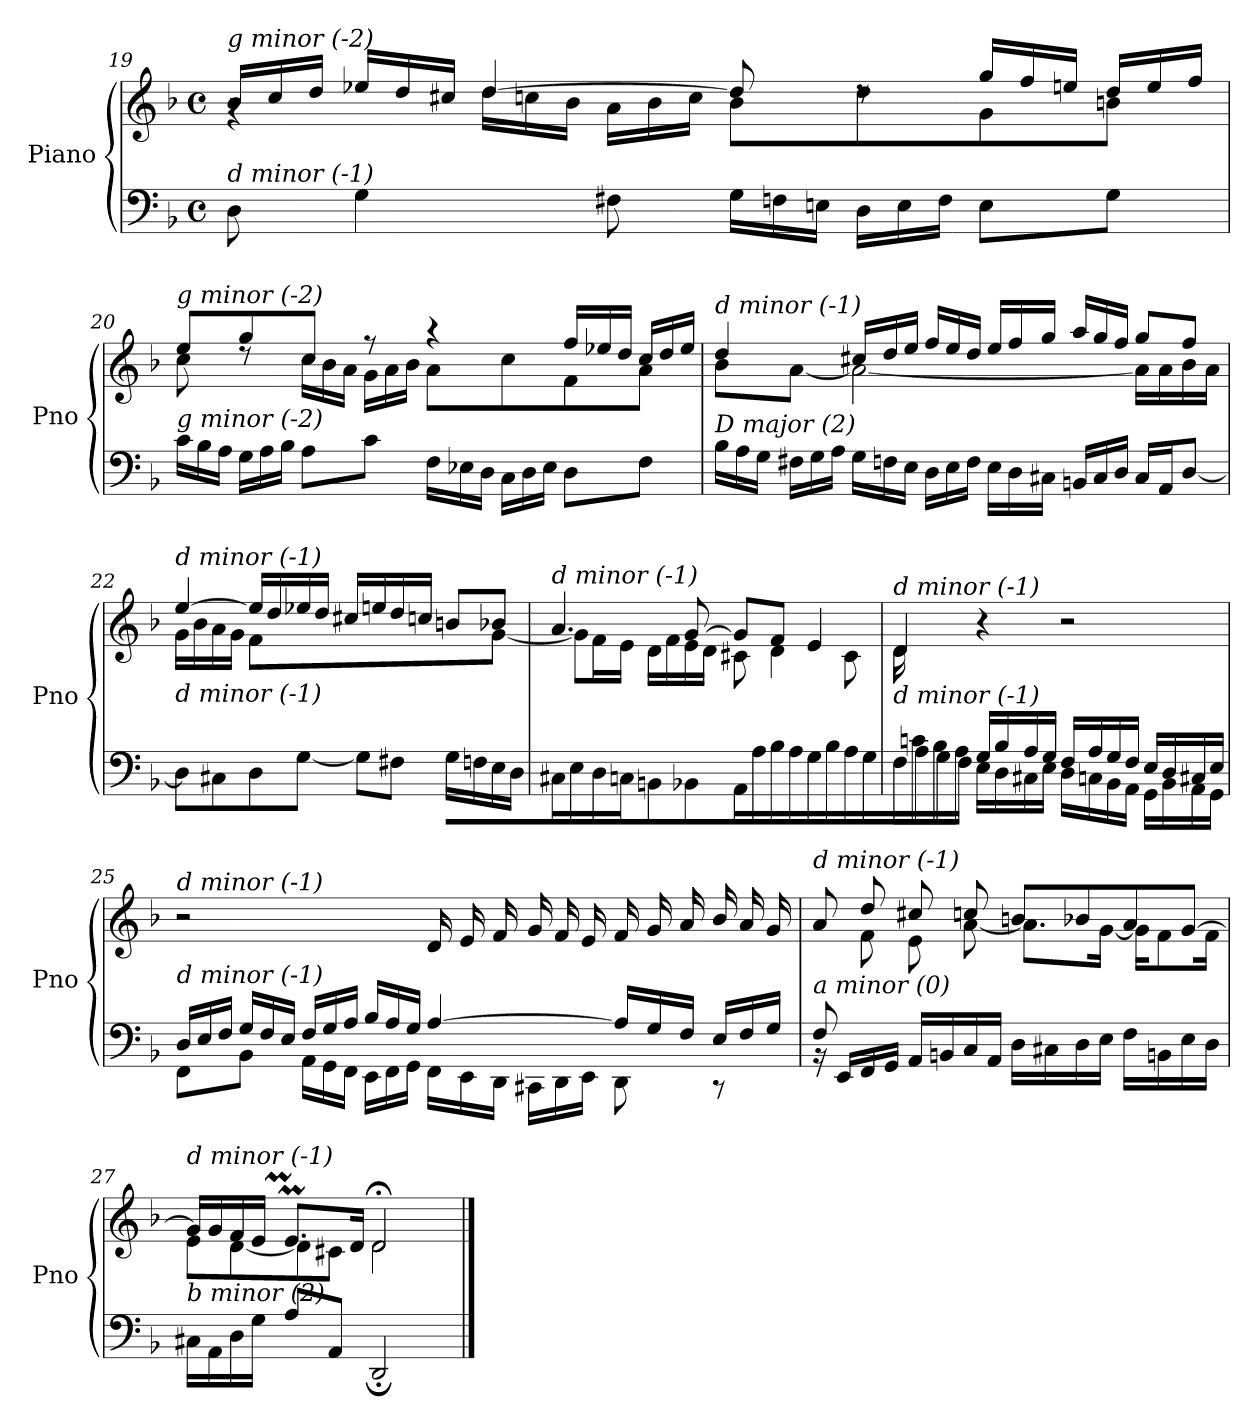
**kern	**kern
*part1	*part1
*staff2	*staff1
*I"Piano	*
*I'Pno	*
*clefF4	*clefG2
*k[b-]	*k[b-]
*M4/4	*M4/4
*met(c)	*met(c)
*	*Xtuplet
=19	=19
*	*^
!	!LO:TX:i:t=g minor (-2)	!
!LO:TX:i:t=d minor (-1)	!	!
8D\	24b-/LL	4rg
.	24cc/	.
.	24dd/JJ	.
4G\	24ee-X/LL	.
.	24dd/	.
.	24cc#Xi/JJ	.
.	[4dd/	24dd\LL
.	.	24ccn\
.	.	24b-\JJ
8F#Xi\	.	24a\LL
.	.	24b-\
.	.	24cc\JJ
*Xtuplet	*	*
24G\LL	8dd/]	8b-\L
24Fn\	.	.
24En\JJ	.	.
24D\LL	8rdd	8dd\
24E\	.	.
24F\JJ	.	.
8E\L	24gg/LL	8g\
.	24ff/	.
.	24een/JJ	.
8G\J	24dd/LL	8bn\J
.	24ee/	.
.	24ff/JJ	.
!!LO:LB:g=z	!!
=20	=20	=20
!	!LO:TX:i:t=g minor (-2)	!
!LO:TX:i:t=g minor (-2)	!	!
24c\LL	8ee/L	8cc\
24B-\	.	.
24A\JJ	.	.
24G\LL	8gg/	8rdd
24A\	.	.
24B-\JJ	.	.
8A\L	8cc/J	24cc\LL
.	.	24b-\
.	.	24a\JJ
8c\J	8r	24g\LL
.	.	24a\
.	.	24b-\JJ
24F\LL	4r	8a\L
24E-X\	.	.
24D\JJ	.	.
24C\LL	.	8cc\
24D\	.	.
24E-\JJ	.	.
8D\L	24ff/LL	8f\
.	24ee-X/	.
.	24dd/JJ	.
8F\J	24cc/LL	8a\J
.	24dd/	.
.	24ee-/JJ	.
=21	=21	=21
!	!LO:TX:i:t=d minor (-1)	!
!LO:TX:i:t=D major (2)	!	!
24B-\LL	4dd/	8b-\L
24A\	.	.
24G\JJ	.	.
24F#X\LL	.	[8a\J
24G\	.	.
24A\JJ	.	.
24G\LL	24cc#X/LL	2a\_
24Fn\	24dd/	.
24E\JJ	24ee/JJ	.
24D\LL	24ff/LL	.
24E\	24ee/	.
24F\JJ	24dd/JJ	.
24E\LL	24ee/LL	.
24D\	24ff/	.
24C#X\JJ	24gg/JJ	.
24BBn/LL	24aa/LL	.
24C#/	24gg/	.
24D/JJ	24ff/JJ	.
16C#/LL	8gg/L	16a\LL]
16AA/J	.	16a\
[8D/J	8ff/J	16b-\
.	.	16a\JJ
!!LO:LB:g=z	!!
=22	=22	=22
*^	*	*
!	!	!LO:TX:i:t=d minor (-1)	!
!LO:TX:i:t=d minor (-1)	!	!	!
4.ryy	8D\L]	[4ee/	16g\LL
.	.	.	16b-\
.	8C#X\	.	16a\
.	.	.	16g\JJ
.	8D\	16ee/LL]	8f\L
.	.	16dd/	.
8B-/J	[8G\J	16ee-X/	2ryy
.	.	16dd/JJ	.
4A/	8G\L]	16cc#X/LL	.
.	.	16een/	.
.	8F#Xi\J	16dd/	.
.	.	16ccn/JJ	.
8G/L	16G\LL	8bn/L	.
.	16Fn\	.	.
8ryy	16E\	8b-X/J	[8g\J
.	16D\JJ	.	.
=23	=23	=23	=23
!	!	!LO:TX:i:t=d minor (-1)	!
!LO:TX:i:t=d minor (-1)	!	!	!
*v	*v	*	*
16C#X\LL	4.a/	8g\L]
16E\	.	.
16D\	.	16f\L
16Cn\JJ	.	16e\JJ
8BBn/L	.	16d\LL
.	.	16f\
8BB-X/J	[8g/	16e\
.	.	16d\JJ
16AA\LL	8g/L]	8c#X\
16A\	.	.
16B-\	8f/J	4d\
16A\JJ	.	.
16G\LL	4e/	.
16B-\	.	.
16A\	.	8c#\
16G\JJ	.	.
!!LO:PB:g=z	!!
=24	=24	=24
*^	*	*
!	!	!LO:TX:i:t=d minor (-1)	!
!LO:TX:i:t=d minor (-1)	!	!	!
16ryy	16F\LL	4d/	16d\LL
16cn/	16A\	.	2...ryy
16B-/	16G\	.	.
16A/JJ	16F\JJ	.	.
16G/LL	16E\LL	4r	.
16B-/	16D\	.	.
16A/	16C#X\	.	.
16G/JJ	16E\JJ	.	.
16F/LL	16D\LL	2r	.
16A/	16Cn\	.	.
16G/	16BB-\	.	.
16F/JJ	16AA\JJ	.	.
16E/LL	16GG\LL	.	.
16D/	16BB-\	.	.
16C#X/	16AA\	.	.
16E/JJ	16GG\JJ	.	.
*	*	*v	*v
=25	=25	=25
!	!	!LO:TX:i:t=d minor (-1)
!LO:TX:i:t=d minor (-1)	!	!
24D/LL	8FF\L	2r
24E/	.	.
24F/JJ	.	.
24G/LL	8BB-\J	.
24F/	.	.
24E/JJ	.	.
24F/LL	24AA\LL	.
24G/	24GG\	.
24A/JJ	24FF\JJ	.
24B-/LL	24EE\LL	.
24A/	24FF\	.
24G/JJ	24GG\JJ	.
[4A/	24FF\LL	24d/LL
.	24EE\	24e/
.	24DD\JJ	24f/JJ
.	24CC#X\LL	24g/LL
.	24DD\	24f/
.	24EE\JJ	24e/JJ
24A/LL]	8DD\	24f/LL
24G/	.	24g/
24F/JJ	.	24a/JJ
24E/LL	8r	24b-/LL
24F/	.	24a/
24G/JJ	.	24g/JJ
!!LO:LB:g=z
=26	=26	=26
*	*	*^
!	!	!LO:TX:i:t=d minor (-1)	!
!LO:TX:i:t=a minor (0)	!	!	!
8F/L	16rBB	8a/L	8ryy
.	16EE/LL	.	.
2..ryy	16FF/	8dd/	8f\
.	16GG/JJ	.	.
.	16AA/LL	8cc#X/	8e\
.	16BBn/	.	.
.	16C/	8ccn/J	[8a\J
.	16AA/JJ	.	.
.	16D\LL	8bn/L	8.a\L]
.	16C#X\	.	.
.	16D\	8b-X/	.
.	16E\JJ	.	[16g\Jk
.	16F\LL	8a/	16g\KL]
.	16BBn\	.	8f\
.	16E\	[8g/J	.
.	16D\JJ	.	16f\Jk
=27	=27	=27	=27
*	*	*	*^
!	!	!LO:TX:i:t=d minor (-1)	!	!
!LO:TX:i:t=b minor (2)	!	!	!	!
4ryy	16C#X\LL	16g/LL]	8e\L	4ryy
.	16AA\	16g/	.	.
.	16D\	16f/	[8d\	.
.	16G\JJ	16e/JJ	.	.
8.ryy	8A\L	8.em/L	8d\]	[8em!yy
.	8AA/J	.	8c#X\J	16e!yy]
2ryy	.	16d/Jk	.	2ryy
.	2DD;/	2d;</	2d\	.
16ryy	.	.	.	16ryy
*v	*v	*	*	*
*	*v	*v	*v
==	==
*-	*-
